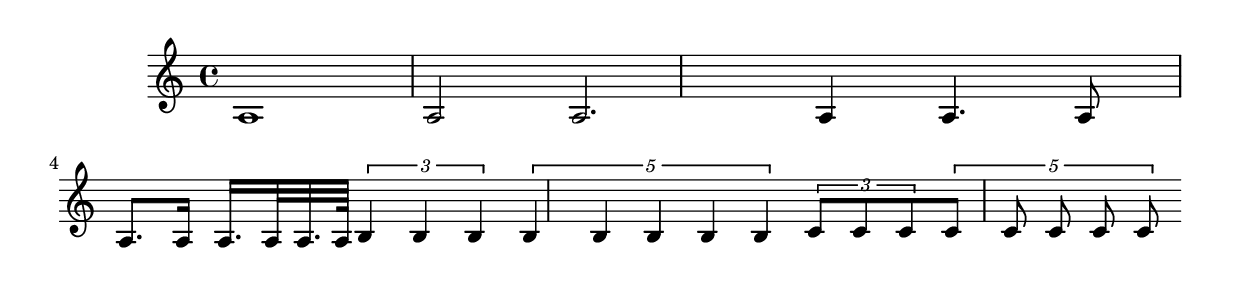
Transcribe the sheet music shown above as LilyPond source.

#(ly:set-option 'old-relative)
\version "2.7.39"
\header {
texidoc = "

Midi2ly tuplet test.

@example
  python scripts/midi2ly.py --duration-quant=32 \
      --allow-tuplet=4*2/3 \
      --allow-tuplet=8*2/3 \
      --allow-tuplet=4*3/5 \
      --allow-tuplet=8*3/5 \
      tu.midi 
@end example
"
}


\score { 
  \context Voice  \relative c' {

    a1 a2 a2. a4 a4. a8 a8. a16 a16. a32 a32. a64

    \times 2/3 { b4 b4 b4 }
    \times 3/5 { b4 b4 b4 b4 b4 }

    \times 2/3 { c8 c8 c8 }
    \times 3/5 { c8 c8 c8 c8 c8 }

  }
  \layout { }  
  \midi { }
}


